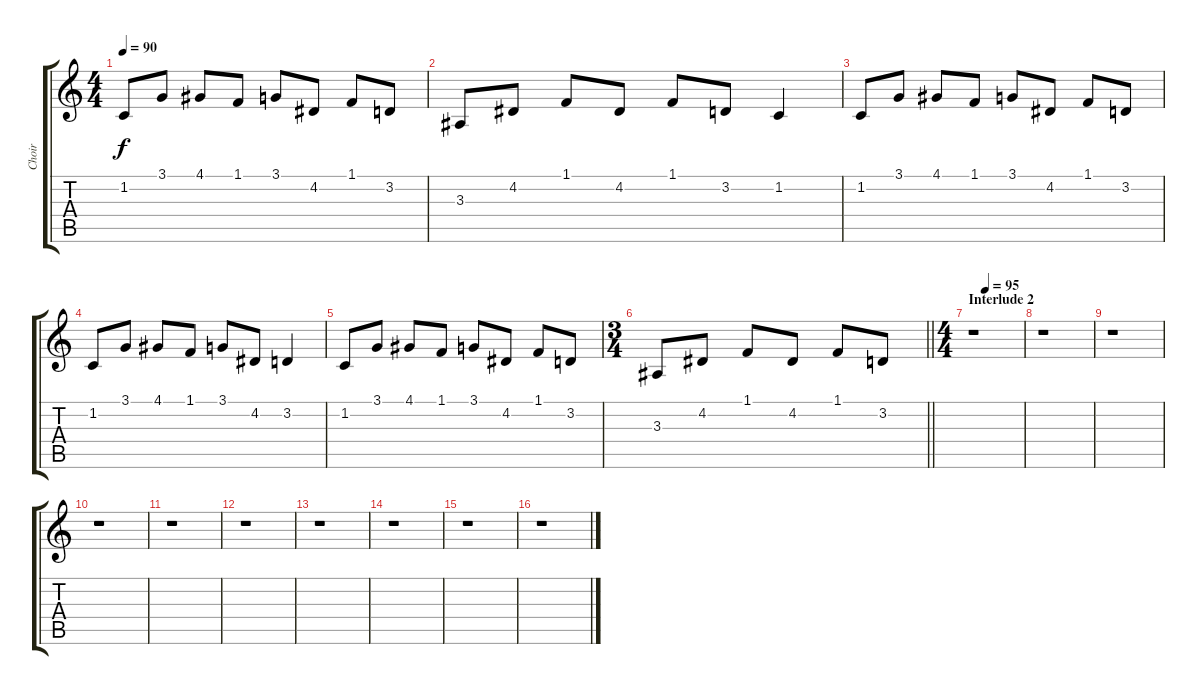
\track ("Choir" "Choir") {instrument choiraahs}
\staff {score tabs}
\tuning (E4 B3 G3 D3 A2 E2) {hide}
\ts (4 4)
\tempo 90
\clef g2
\ks c
1.2.8{dy f} 3.1.8 4.1.8 1.1.8 3.1.8 4.2.8 1.1.8 3.2.8 |
3.3.8 4.2.8 1.1.8 4.2.8 1.1.8 3.2.8 1.2.4 |
1.2.8 3.1.8 4.1.8 1.1.8 3.1.8 4.2.8 1.1.8 3.2.8 |
1.2.8 3.1.8 4.1.8 1.1.8 3.1.8 4.2.8 3.2.4 |
1.2.8 3.1.8 4.1.8 1.1.8 3.1.8 4.2.8 1.1.8 3.2.8 |
\ts (3 4)
\barLineRight lightlight
3.3.8 4.2.8 1.1.8 4.2.8 1.1.8 3.2.8 |
\ts (4 4)
\section ("" "Interlude 2")
\tempo (95 0.25)
r.1 |
r.1 |
r.1 |
r.1 |
r.1 |
r.1 |
r.1 |
r.1 |
r.1 |
r.1
